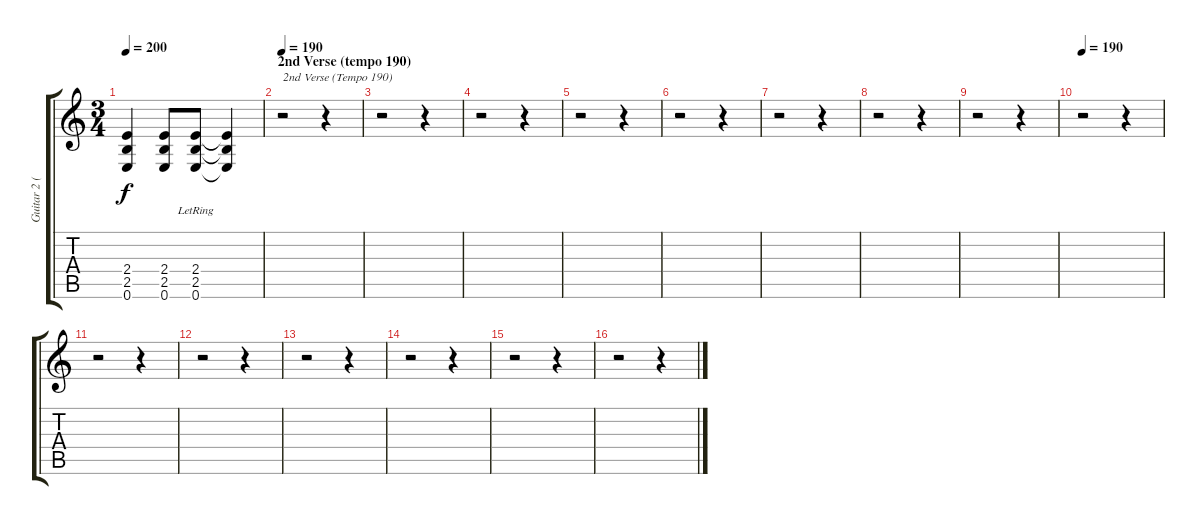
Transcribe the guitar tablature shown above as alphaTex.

\track ("Guitar 2 (Disto)" "Guitar 2 (") {instrument distortionguitar}
\staff {score tabs}
\tuning (E4 B3 G3 D3 A2 E2) {hide}
\ts (3 4)
\tempo 200
\clef g2
\ks c
(2.4 2.5 0.6).4{dy f} (2.4 2.5 0.6).8 (2.4 2.5{lr} 0.6{lr}).8 (2.4{t} 2.5{t} 0.6{t}).4 |
\section ("" "2nd Verse (tempo 190)")
\tempo 190
r.2{txt "2nd Verse (Tempo 190)"} r.4 |
r.2 r.4 |
r.2 r.4 |
r.2 r.4 |
r.2 r.4 |
r.2 r.4 |
r.2 r.4 |
r.2 r.4 |
\tempo 190
r.2 r.4 |
r.2 r.4 |
r.2 r.4 |
r.2 r.4 |
r.2 r.4 |
r.2 r.4 |
r.2 r.4
